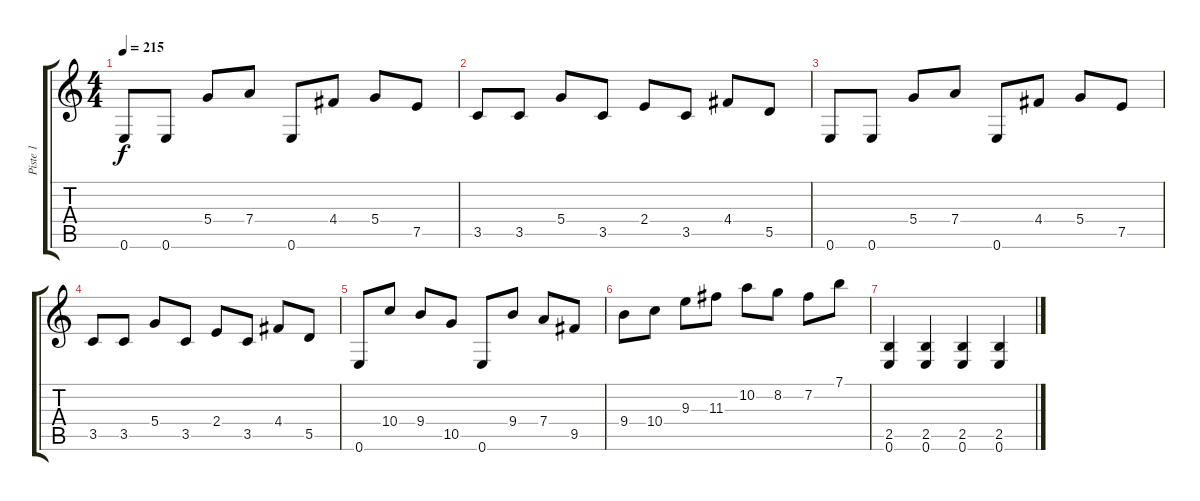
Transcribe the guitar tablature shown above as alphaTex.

\track ("Piste 1" "Piste 1") {instrument distortionguitar}
\staff {score tabs}
\tuning (E4 B3 G3 D3 A2 E2) {hide}
\ts (4 4)
\tempo 215
\clef g2
\ks c
0.6.8{dy f} 0.6.8 5.4.8 7.4.8 0.6.8 4.4.8 5.4.8 7.5.8 |
3.5.8 3.5.8 5.4.8 3.5.8 2.4.8 3.5.8 4.4.8 5.5.8 |
0.6.8 0.6.8 5.4.8 7.4.8 0.6.8 4.4.8 5.4.8 7.5.8 |
3.5.8 3.5.8 5.4.8 3.5.8 2.4.8 3.5.8 4.4.8 5.5.8 |
0.6.8 10.4.8 9.4.8 10.5.8 0.6.8 9.4.8 7.4.8 9.5.8 |
9.4.8 10.4.8 9.3.8 11.3.8 10.2.8 8.2.8 7.2.8 7.1.8 |
(2.5 0.6).4 (2.5 0.6).4 (2.5 0.6).4 (2.5 0.6).4
